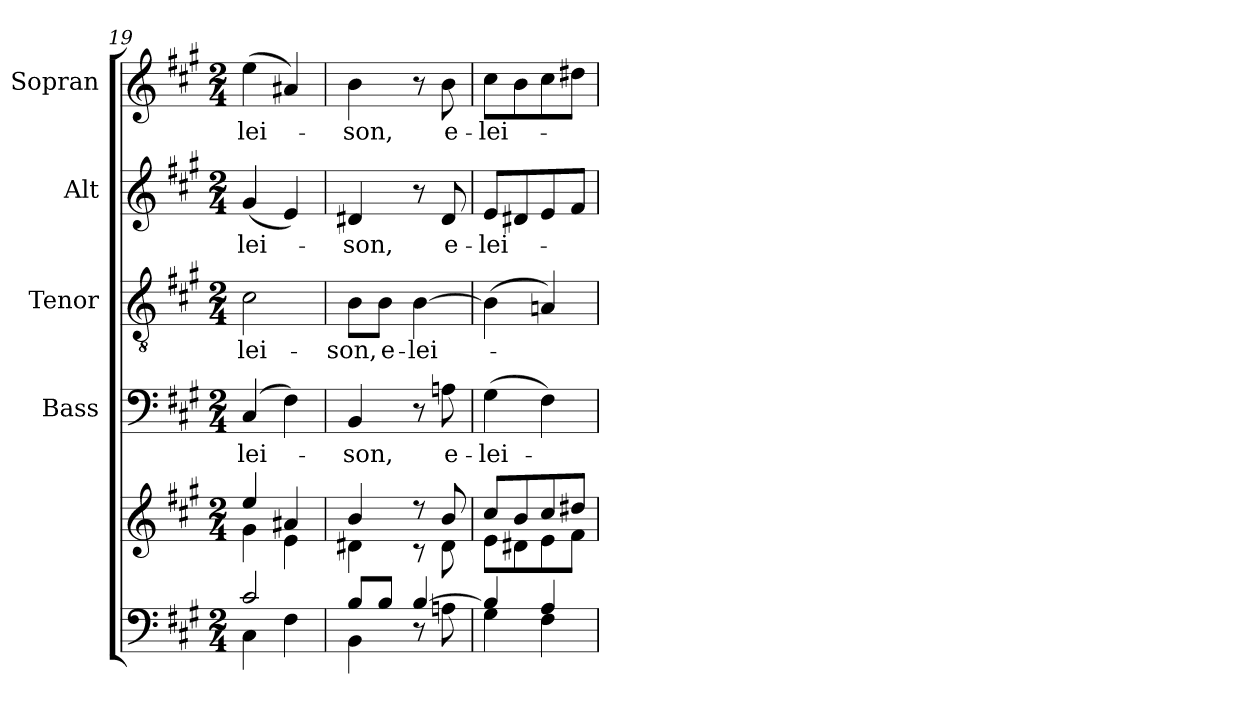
**kern	**kern	**kern	**text	**kern	**text	**kern	**text	**kern	**text
*part5	*part5	*part4	*part4	*part3	*part3	*part2	*part2	*part1	*part1
*staff6	*staff5	*staff4	*staff4	*staff3	*staff3	*staff2	*staff2	*staff1	*staff1
*	*	*I"Bass	*	*I"Tenor	*	*I"Alt	*	*I"Sopran	*
*	*	*I'B.	*	*I'T.	*	*I'A.	*	*I'S.	*
*clefF4	*clefG2	*clefF4	*	*clefGv2	*	*clefG2	*	*clefG2	*
*k[f#c#g#]	*k[f#c#g#]	*k[f#c#g#]	*	*k[f#c#g#]	*	*k[f#c#g#]	*	*k[f#c#g#]	*
*A:	*A:	*A:	*	*A:	*	*A:	*	*A:	*
*M2/4	*M2/4	*M2/4	*	*M2/4	*	*M2/4	*	*M2/4	*
=19	=19	=19	=19	=19	=19	=19	=19	=19	=19
*^	*^	*	*	*	*	*	*	*	*
!	!	!	!	!	!LO:LY:b	!	!LO:LY:b	!	!LO:LY:b	!	!LO:LY:b
2c#/	4C#\	4ee/	4g#\	(4C#/	-lei-	2c#\	-lei-	(<4g#/	-lei-	(>4ee\	-lei-
.	4F#\	4a#X/	4e\	4F#\)	.	.	.	4e/)	.	4a#X/)	.
=20	=20	=20	=20	=20	=20	=20	=20	=20	=20	=20	=20
!	!	!	!	!	!LO:LY:b	!	!LO:LY:b	!	!LO:LY:b	!	!LO:LY:b
8B/L	4BB\	4b/	4d#X\	4BB/	-son,	8B\L	-son,	4d#X/	-son,	4b\	-son,
!	!	!	!	!	!	!	!LO:LY:b	!	!	!	!
8B/J	.	.	.	.	.	8B\J	e-	.	.	.	.
!	!	!	!	!	!	!	!LO:LY:b	!	!	!	!
[>4B/	8rC	8r	8r	8r	.	[4B\	-lei-	8r	.	8r	.
!	!	!	!	!	!LO:LY:b	!	!	!	!LO:LY:b	!	!LO:LY:b
.	8An\	8b/	8d#\	8An\	e-	.	.	8d#/	e-	8b\	e-
!!LO:LB:g=z
=21	=21	=21	=21	=21	=21	=21	=21	=21	=21	=21	=21
!	!	!	!	!	!LO:LY:b	!	!	!	!LO:LY:b	!	!LO:LY:b
4B/]	4G#\	8cc#/L	8e\L	(>4G#\	-lei-	(>4B\]	.	8e/L	-lei-	8cc#\L	-lei-
.	.	8b/	8d#X\	.	.	.	.	8d#X/	.	8b\	.
4A/	4F#\	8cc#/	8e\	4F#\)	.	4An/)	.	8e/	.	8cc#\	.
.	.	8dd#X/J	8f#\J	.	.	.	.	8f#/J	.	8dd#X\J	.
*v	*v	*	*	*	*	*	*	*	*	*	*
*	*v	*v	*	*	*	*	*	*	*	*
=	=	=	=	=	=	=	=	=	=
*-	*-	*-	*-	*-	*-	*-	*-	*-	*-
